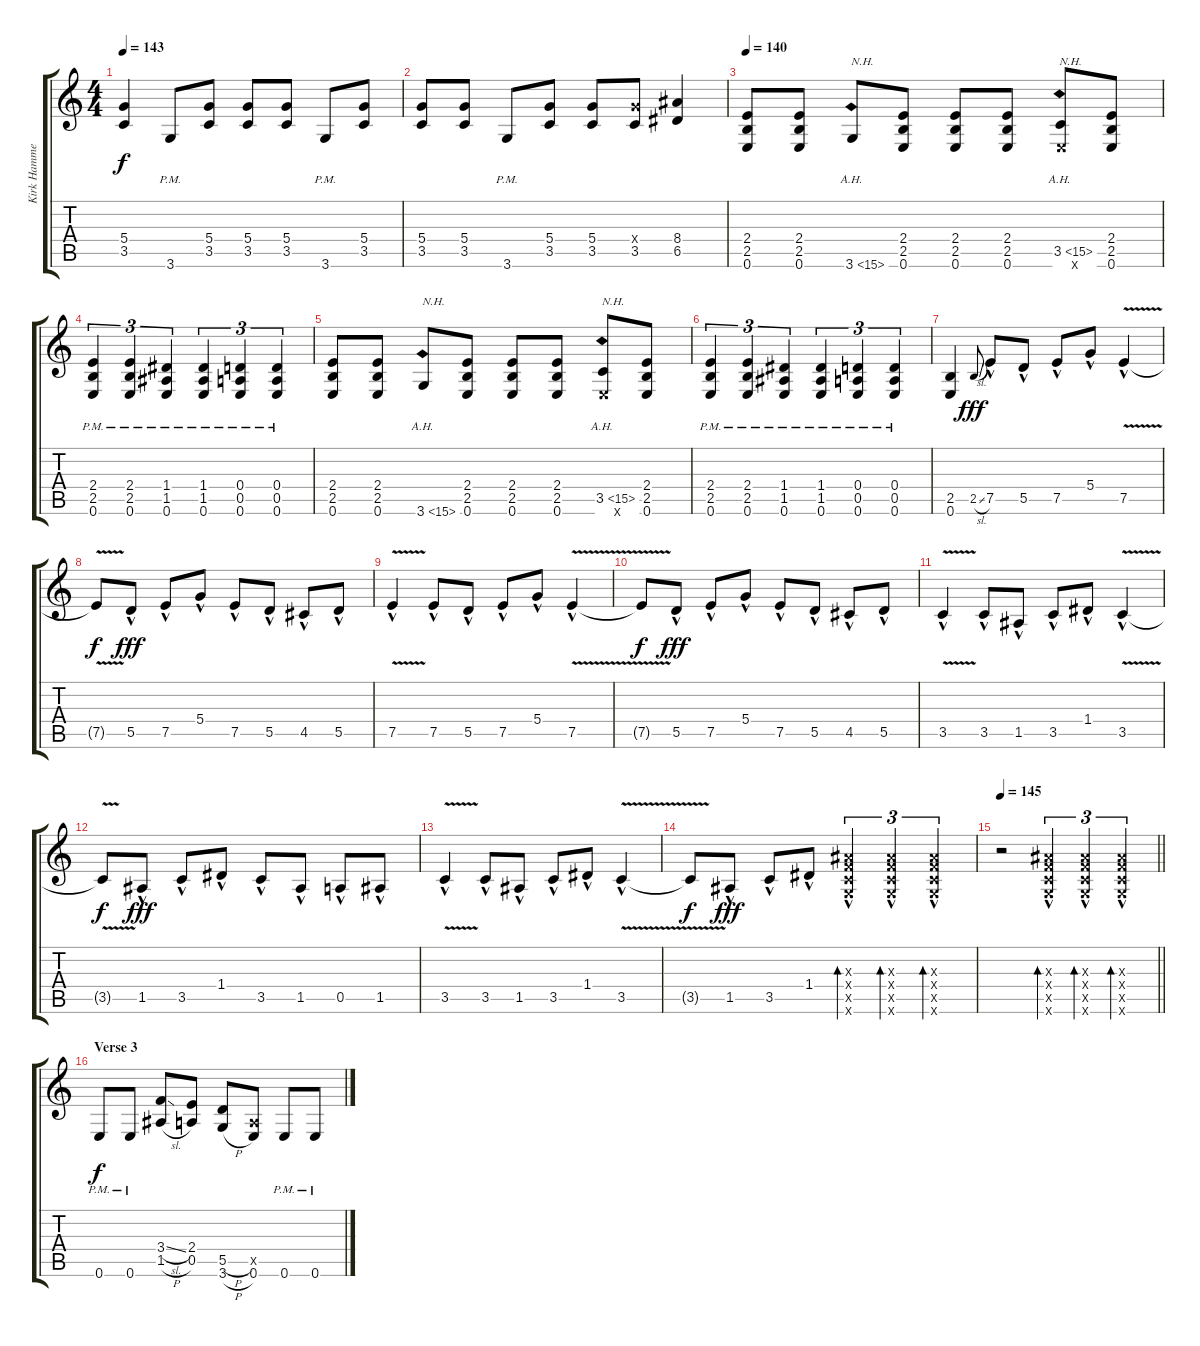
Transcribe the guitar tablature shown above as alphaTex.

\track ("Kirk Hammett (Guitar Lead)" "Kirk Hamme") {instrument distortionguitar}
\staff {score tabs}
\tuning (E4 B3 G3 D3 A2 E2) {hide}
\ts (4 4)
\tempo 143
\clef g2
\ks c
(5.4 3.5).4{dy f} 3.6{pm}.8 (5.4 3.5).8 (5.4 3.5).8 (5.4 3.5).8 3.6{pm}.8 (5.4 3.5).8 |
(5.4 3.5).8 (5.4 3.5).8 3.6{pm}.8 (5.4 3.5).8 (5.4 3.5).8 (5.4{x} 3.5).8 (8.4 6.5).4 |
\tempo 140
(2.4 2.5 0.6).8 (2.4 2.5 0.6).8 3.6{ah 12}.8{txt "N.H."} (2.4 2.5 0.6).8 (2.4 2.5 0.6).8 (2.4 2.5 0.6).8 (3.5{ah 12} 0.6{x}).8{txt "N.H."} (2.4 2.5 0.6).8 |
(2.4{pm} 2.5{pm} 0.6{pm}).4{tu (3 2)} (2.4{pm} 2.5{pm} 0.6{pm}).4{tu (3 2)} (1.4{pm} 1.5{pm} 0.6{pm}).4{tu (3 2)} (1.4{pm} 1.5{pm} 0.6{pm}).4{tu (3 2)} (0.4{pm} 0.5{pm} 0.6{pm}).4{tu (3 2)} (0.4{pm} 0.5{pm} 0.6{pm}).4{tu (3 2)} |
(2.4 2.5 0.6).8 (2.4 2.5 0.6).8 3.6{ah 12}.8{txt "N.H."} (2.4 2.5 0.6).8 (2.4 2.5 0.6).8 (2.4 2.5 0.6).8 (3.5{ah 12} 0.6{x}).8{txt "N.H."} (2.4 2.5 0.6).8 |
(2.4{pm} 2.5{pm} 0.6{pm}).4{tu (3 2)} (2.4{pm} 2.5{pm} 0.6{pm}).4{tu (3 2)} (1.4{pm} 1.5{pm} 0.6{pm}).4{tu (3 2)} (1.4{pm} 1.5{pm} 0.6{pm}).4{tu (3 2)} (0.4{pm} 0.5{pm} 0.6{pm}).4{tu (3 2)} (0.4{pm} 0.5{pm} 0.6{pm}).4{tu (3 2)} |
(2.5 0.6).4{balance 9} 2.5{sl}.8{gr onbeat dy fff} 7.5{hac}.8 5.5{hac}.8 7.5{hac}.8 5.4{hac}.8 7.5{v hac}.4 |
7.5{t}.8{dy f} 5.5{hac}.8{dy fff} 7.5{hac}.8 5.4{hac}.8 7.5{hac}.8 5.5{hac}.8 4.5{hac}.8 5.5{hac}.8 |
7.5{v hac}.4 7.5{hac}.8 5.5{hac}.8 7.5{hac}.8 5.4{hac}.8 7.5{v hac}.4 |
7.5{t}.8{dy f} 5.5{hac}.8{dy fff} 7.5{hac}.8 5.4{hac}.8 7.5{hac}.8 5.5{hac}.8 4.5{hac}.8 5.5{hac}.8 |
3.5{v hac}.4 3.5{hac}.8 1.5{hac}.8 3.5{hac}.8 1.4{hac}.8 3.5{v hac}.4 |
3.5{t}.8{dy f} 1.5{hac}.8{dy fff} 3.5{hac}.8 1.4{hac}.8 3.5{hac}.8 1.5{hac}.8 0.5{hac}.8 1.5{hac}.8 |
3.5{v hac}.4 3.5{hac}.8 1.5{hac}.8 3.5{hac}.8 1.4{hac}.8 3.5{v hac}.4 |
3.5{t}.8{dy f} 1.5{hac}.8{dy fff} 3.5{hac}.8 1.4{hac}.8 (3.3{hac x} 3.4{hac x} 3.5{hac x} 3.6{hac x}).4{tu (3 2) bd 120 volume 14 balance 13} (3.3{hac x} 3.4{hac x} 3.5{hac x} 3.6{hac x}).4{tu (3 2) bd 120} (3.3{hac x} 3.4{hac x} 3.5{hac x} 3.6{hac x}).4{tu (3 2) bd 120} |
\tempo 145
\barLineRight lightlight
r.2 (3.3{hac x} 3.4{hac x} 3.5{hac x} 3.6{hac x}).4{tu (3 2) bd 120} (3.3{hac x} 3.4{hac x} 3.5{hac x} 3.6{hac x}).4{tu (3 2) bd 120} (3.3{hac x} 3.4{hac x} 3.5{hac x} 3.6{hac x}).4{tu (3 2) bd 120} |
\section ("" "Verse 3")
0.6{pm}.8{dy f} 0.6{pm}.8 (3.4{sl} 1.5{h}).8 (2.4 0.5).8 (5.5{h} 3.6{h}).8 (0.5{x} 0.6).8 0.6{pm}.8 0.6{pm}.8
